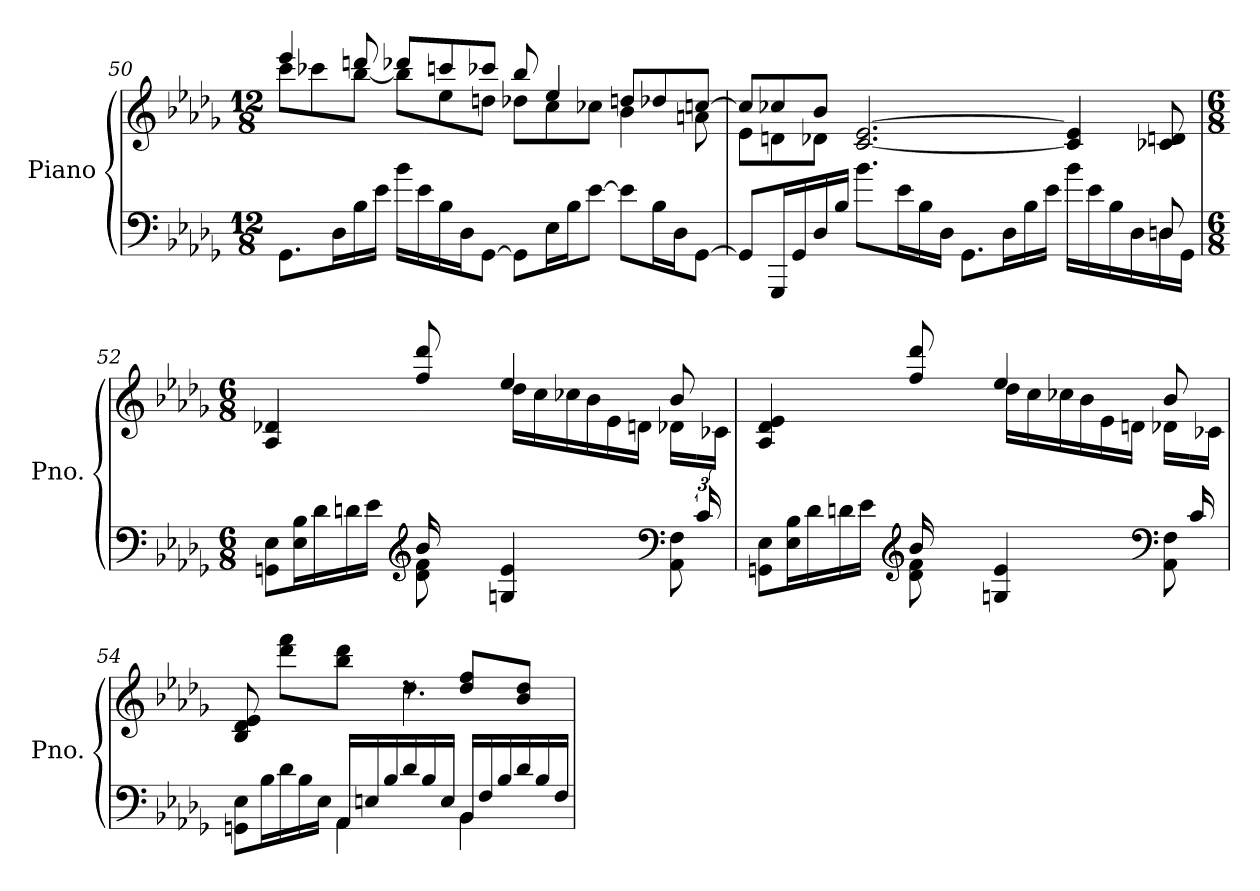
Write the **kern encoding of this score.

**kern	**kern
*part1	*part1
*staff2	*staff1
*I"Piano	*
*I'Pno.	*
!!LO:LB:g=z
*clefF4	*clefG2
*k[b-e-a-d-g-]	*k[b-e-a-d-g-]
*M12/8	*M12/8
=50	=50
*	*^
8.GG-\L	4eee-/	8ccc\L
.	.	8ccc-X\
16D-\L	.	.
16B-\	8dddn/	[8bb-\J
16e-\JJ	.	.
16b-\LL	8ddd-X/L	8bb-\L]
16e-\	.	.
16B-\	8cccn/	8ee-\
16D-\J	.	.
[8GG-\J	8ccc-X/J	8ddn\J
8GG-\L]	8bb-/	8dd-X\L
16E-\L	4ee-/	8cc\
16B-\J	.	.
[8e-\J	.	8cc-X\J
8e-\L]	8ddn/L	4b-\
16B-\L	8dd-X/	.
16D-\J	.	.
[8GG-\J	[8ccn/J	8an\
=51	=51	=51
*^	*	*
8GG-/L]	4.ryy	8cc/L]	8e-\L
16GGG-/L	.	8cc-X/	8dn\
16GG-/	.	.	.
16D-/	.	8b-/J	8d-X\J
16B-/JJ	.	.	.
*v	*v	*	*
8.b-\L	[2.c/ [2.e-/	1ryy
16e-\L	.	.
16B-\	.	.
16D-\JJ	.	.
8.GG-\L	.	.
16D-\L	.	.
16B-\	.	.
16e-\JJ	.	.
16b-\LL	4c/] 4e-/]	.
16e-\	.	.
16B-\	.	.
16D-\	.	.
*^	*	*
16Dn\	8D/	8c-X/ 8dn/	8ryy
16GG-\JJ	.	.	.
*v	*v	*	*
*	*v	*v
!!LO:LB:g=z
=52	=52
*M6/8	*M6/8
*^	*
*	*Xtuplet	*
*	*^	*^
*	*	*	*	*^
3%2ryy	12GGn\ 12E-\L	4ryy	4A-/ 4d-X/	4ryy	24%7ryy
.	24E-\ 24B-\L	.	.	.	.
.	24d-\	.	.	.	.
.	24dn\	.	.	.	.
.	24e-\JJ	.	.	.	.
*clefG2	*	*	*	*	*
*	*	*	*	*Xtuplet	*
.	24b-/LL	8d\ 8f\	8ff/ 8ddd-/	24ryy	.
.	12ryy	.	.	24cc-X!yy	24cc-X\
.	.	.	.	24ccn!yy	24ccn\JJ
.	4Gn/ 4e-/	4.ryy	4ee-/	24dd-\LL	4.ryy
.	.	.	.	24cc\	.
.	.	.	.	24cc-X\	.
.	.	.	.	24b-\	.
.	.	.	.	24e-\	.
.	.	.	.	24dn\JJ	.
*clefF4	*	*	*	*	*
.	8AA-\ 8F\	.	8b-/	24d-X\LL	.
24c/	.	.	.	24ryy	.
24ryy	.	.	.	24c-X\JJ	.
=53	=53	=53	=53	=53	=53
3%2ryy	12GGn\ 12E-\L	4ryy	4A-/ 4d-/ 4e-/	4ryy	24%7ryy
.	24E-\ 24B-\L	.	.	.	.
.	24d-\	.	.	.	.
.	24dn\	.	.	.	.
.	24e-\JJ	.	.	.	.
*clefG2	*	*	*	*	*
.	24b-/LL	8d\ 8f\	8ff/ 8ddd-/	24ryy	.
.	12ryy	.	.	24cc-X!yy	24cc-X\
.	.	.	.	24ccn!yy	24ccn\JJ
.	4Gn/ 4e-/	4.ryy	4ee-/	24dd-\LL	4.ryy
.	.	.	.	24cc\	.
.	.	.	.	24cc-X\	.
.	.	.	.	24b-\	.
.	.	.	.	24e-\	.
.	.	.	.	24dn\JJ	.
*clefF4	*	*	*	*	*
.	8AA-\ 8F\	.	8b-/	24d-X\LL	.
24c/	.	.	.	24ryy	.
24ryy	.	.	.	24c-X\JJ	.
*	*v	*v	*	*	*
*	*	*	*v	*v
!!LO:LB:g=z
=54	=54	=54	=54
12GGn\ 12E-\L	4ryy	8B-/ 8d-/ 8e-/	4.ryy
24B-\L	.	.	.
24d-\	.	8ddd-\ 8fff\L	.
24B-\	.	.	.
24E-\JJ	.	.	.
24AA-/LL	4AA-\	8bb-\ 8ddd-\J	.
24En/	.	.	.
24B-/	.	.	.
24d-/	.	8rdd	4.dd-\
24B-/	.	.	.
24E/JJ	.	.	.
24BB-/LL	4BB-\	8dd-/ 8ff/L	.
24F/	.	.	.
24B-/	.	.	.
24d-/	.	8b-/ 8dd-/J	.
24B-/	.	.	.
24F/JJ	.	.	.
*v	*v	*	*
*	*v	*v
=	=
*-	*-
